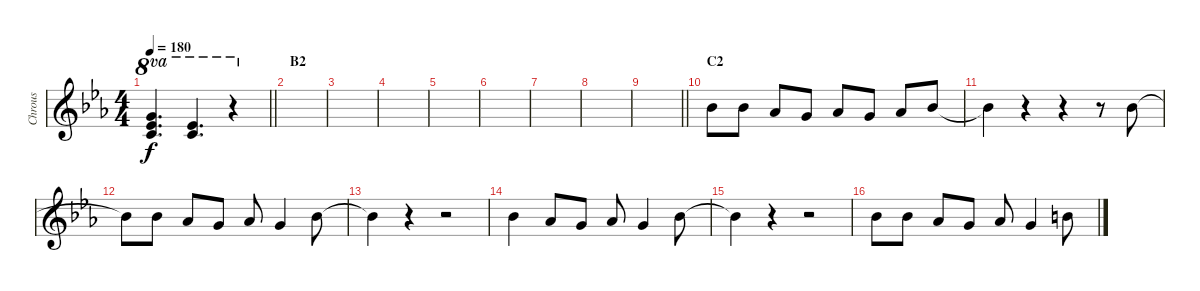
\track ("Chrous" "Chrous") {instrument viola}
\staff {score}
\tuning (E4 B3 G3 D3 A2 E2) {hide}
\ts (4 4)
\tempo 180
\clef g2
\barLineRight lightlight
\ks cminor
(8.1 16.2 24.3).4{d ot 8va dy f} (11.1 13.2).4{d ot 8va} r.4{ot 8va} |
\section ("" "B2")
|
|
|
|
|
|
|
\barLineRight lightlight
|
\section ("" "C2")
6.1.8{volume 11} 6.1.8 4.1.8 3.1.8 4.1.8 3.1.8 4.1.8 6.1.8 |
6.1{t}.4 r.4 r.4 r.8 6.1.8 |
6.1{t}.8 6.1.8 4.1.8 3.1.8 4.1.8 3.1.4 6.1.8 |
6.1{t}.4 r.4 r.2 |
6.1.4 4.1.8 3.1.8 4.1.8 3.1.4 6.1.8 |
6.1{t}.4 r.4 r.2 |
6.1.8 6.1.8 4.1.8 3.1.8 4.1.8 3.1.4 7.1.8
